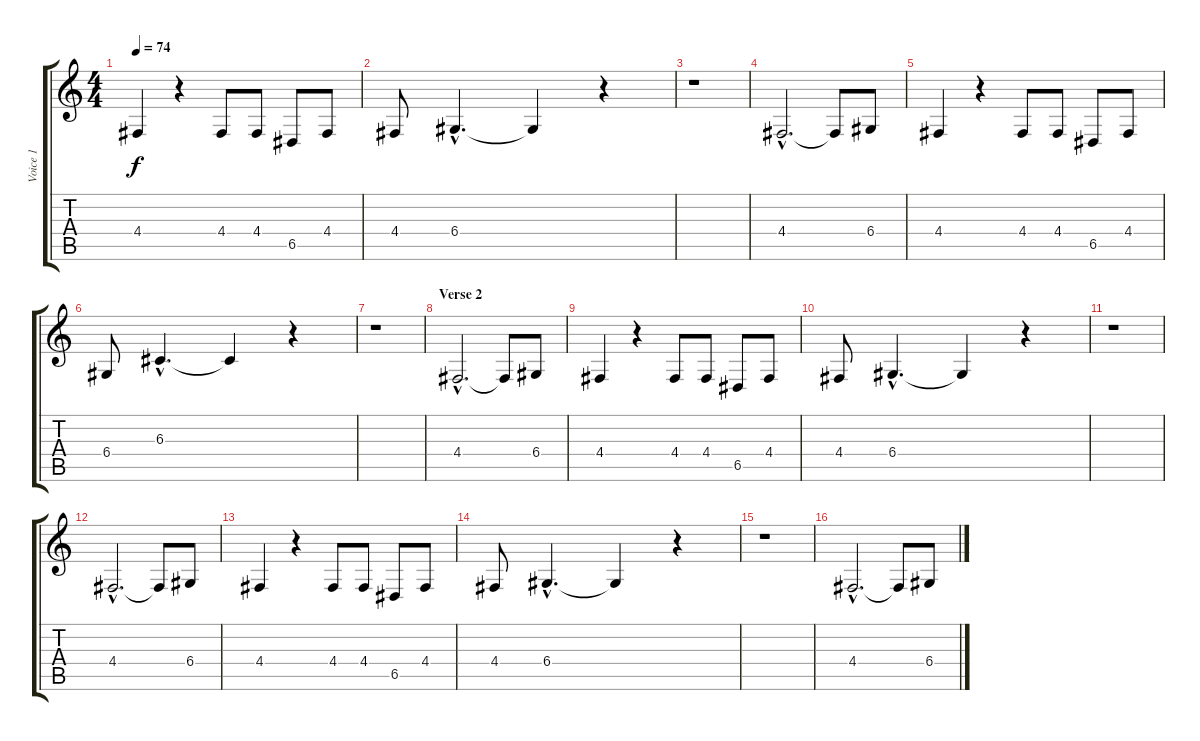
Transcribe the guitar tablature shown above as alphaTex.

\track ("Voice 1" "Voice 1") {instrument clarinet}
\staff {score tabs}
\tuning (E4 B3 G3 D3 A2 E2) {hide}
\ts (4 4)
\tempo 74
\clef g2
\ks c
4.4.4{dy f} r.4 4.4.8 4.4.8 6.5.8 4.4.8 |
4.4.8 6.4{hac}.4{d} 6.4{t}.4 r.4 |
r.1 |
4.4{hac}.2{d} 4.4{t}.8 6.4.8 |
4.4.4 r.4 4.4.8 4.4.8 6.5.8 4.4.8 |
6.4.8 6.3{hac}.4{d} 6.3{t}.4 r.4 |
r.1 |
\section ("" "Verse 2")
4.4{hac}.2{d} 4.4{t}.8 6.4.8 |
4.4.4 r.4 4.4.8 4.4.8 6.5.8 4.4.8 |
4.4.8 6.4{hac}.4{d} 6.4{t}.4 r.4 |
r.1 |
4.4{hac}.2{d} 4.4{t}.8 6.4.8 |
4.4.4 r.4 4.4.8 4.4.8 6.5.8 4.4.8 |
4.4.8 6.4{hac}.4{d} 6.4{t}.4 r.4 |
r.1 |
4.4{hac}.2{d} 4.4{t}.8 6.4.8
